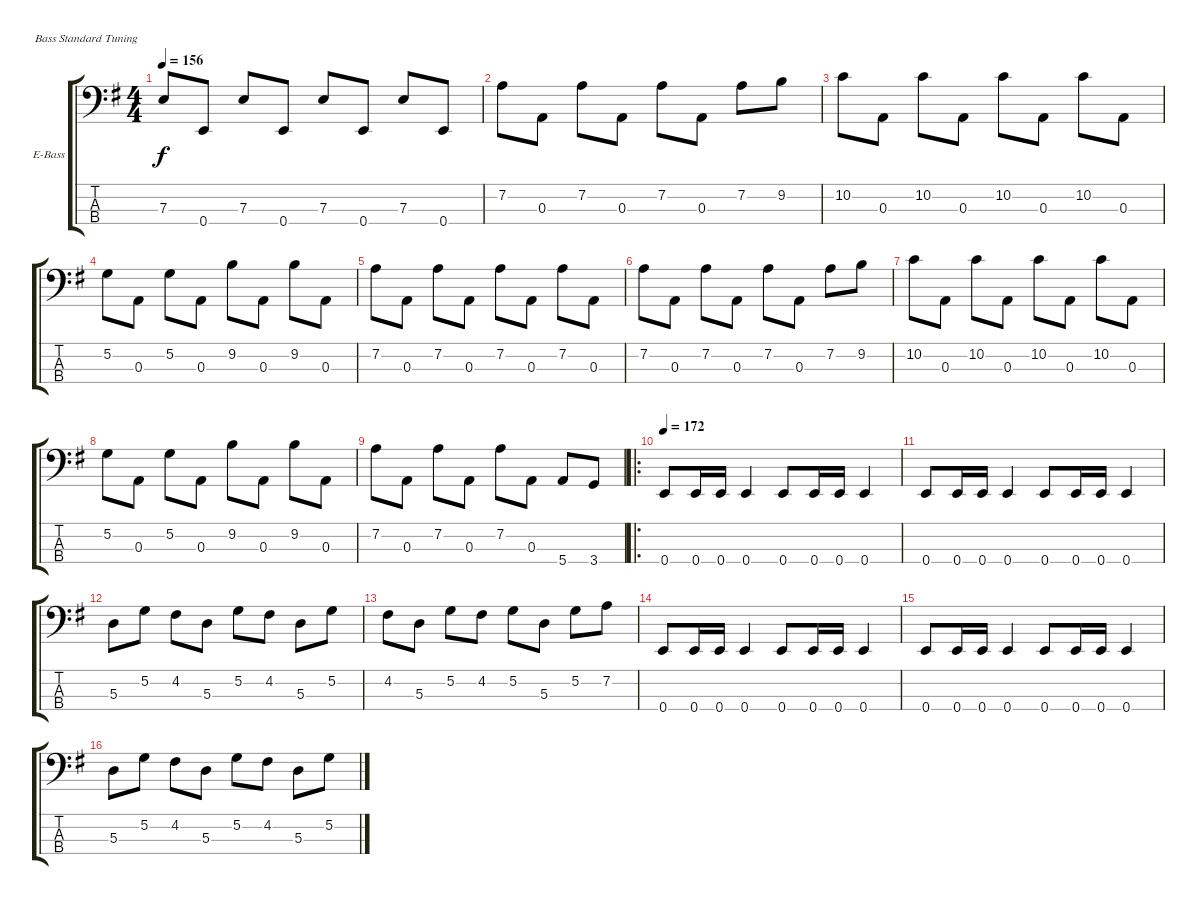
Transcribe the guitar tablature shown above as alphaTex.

\bracketExtendMode groupsimilarinstruments
\firstSystemTrackNameOrientation horizontal
\otherSystemsTrackNameOrientation horizontal
\track ("Bass" "E-Bass") {instrument electricbassfinger}
\staff {score tabs}
\tuning (G2 D2 A1 E1)
\ts (4 4)
\tempo 156
\clef f4
\scale
1.05549
\ks g
7.3.8{dy f} 0.4.8 7.3.8 0.4.8 7.3.8 0.4.8 7.3.8 0.4.8 |
\scale
0.944515 7.2.8 0.3.8 7.2.8 0.3.8 7.2.8 0.3.8 7.2.8 9.2.8 |
\scale
1.05549 10.2.8 0.3.8 10.2.8 0.3.8 10.2.8 0.3.8 10.2.8 0.3.8 |
\scale
0.944515 5.2.8 0.3.8 5.2.8 0.3.8 9.2.8 0.3.8 9.2.8 0.3.8 |
\scale
1.05549 7.2.8 0.3.8 7.2.8 0.3.8 7.2.8 0.3.8 7.2.8 0.3.8 |
\scale
0.944515 7.2.8 0.3.8 7.2.8 0.3.8 7.2.8 0.3.8 7.2.8 9.2.8 |
\scale
1.05549 10.2.8 0.3.8 10.2.8 0.3.8 10.2.8 0.3.8 10.2.8 0.3.8 |
\scale
0.944515 5.2.8 0.3.8 5.2.8 0.3.8 9.2.8 0.3.8 9.2.8 0.3.8 |
\scale
1.05549 7.2.8 0.3.8 7.2.8 0.3.8 7.2.8 0.3.8 5.4.8 3.4.8 |
\ro
\tempo 172
\scale
0.944515 0.4.8 0.4.16 0.4.16 0.4.4 0.4.8 0.4.16 0.4.16 0.4.4 |
\scale
1.05549 0.4.8 0.4.16 0.4.16 0.4.4 0.4.8 0.4.16 0.4.16 0.4.4 |
\scale
0.944515 5.3.8 5.2.8 4.2.8 5.3.8 5.2.8 4.2.8 5.3.8 5.2.8 |
\scale
1.05549 4.2.8 5.3.8 5.2.8 4.2.8 5.2.8 5.3.8 5.2.8 7.2.8 |
\scale
0.944515 0.4.8 0.4.16 0.4.16 0.4.4 0.4.8 0.4.16 0.4.16 0.4.4 |
\scale
1.05549 0.4.8 0.4.16 0.4.16 0.4.4 0.4.8 0.4.16 0.4.16 0.4.4 |
\scale
0.944515 5.3.8 5.2.8 4.2.8 5.3.8 5.2.8 4.2.8 5.3.8 5.2.8
